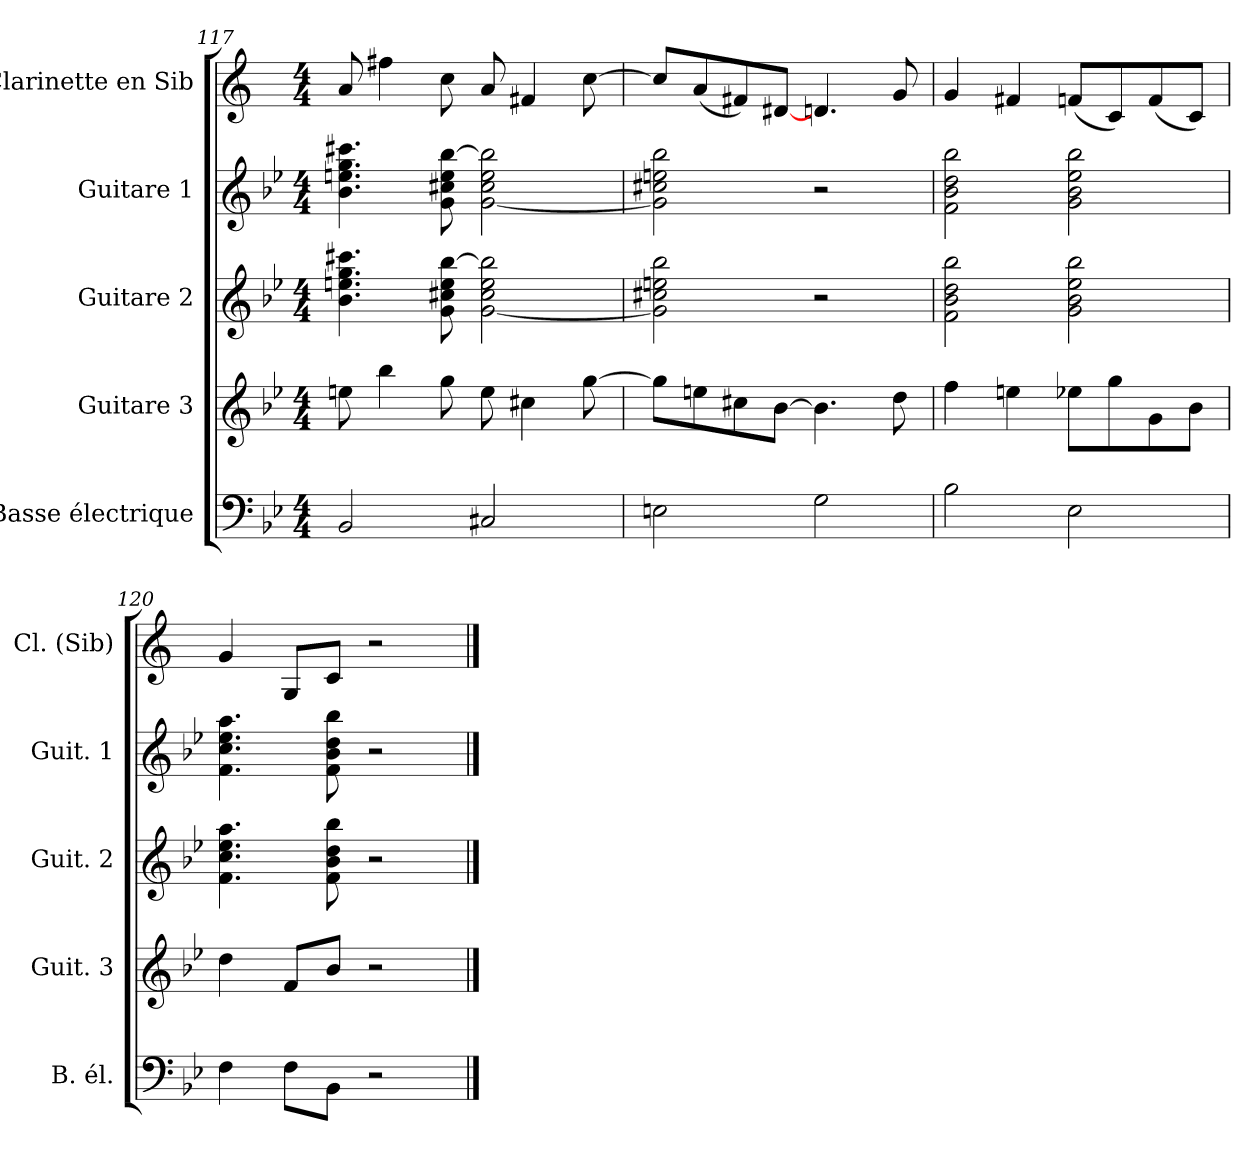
**kern	**kern	**kern	**kern	**kern
*part5	*part4	*part3	*part2	*part1
*staff5	*staff4	*staff3	*staff2	*staff1
*I"Basse électrique	*I"Guitare 3	*I"Guitare 2	*I"Guitare 1	*I"Clarinette en Sib
*I'B. él.	*I'Guit. 3	*I'Guit. 2	*I'Guit. 1	*I'Cl. (Sib)
!!LO:LB:g=z
*clefF4	*clefG2	*clefG2	*clefG2	*clefG2
*ITrd7c12	*ITrd7c12	*ITrd7c12	*ITrd7c12	*ITrd1c2
*k[b-e-]	*k[b-e-]	*k[b-e-]	*k[b-e-]	*k[b-e-]
*B-:	*B-:	*B-:	*B-:	*B-:
*M4/4	*M4/4	*M4/4	*M4/4	*M4/4
=117	=117	=117	=117	=117
2BBB-/	8en\	4.B-\ 4.en\ 4.g\ 4.cc#X\	4.B-\ 4.en\ 4.g\ 4.cc#X\	8g/
.	4b-\	.	.	4een\
.	8g\	8G\ 8c#X\ 8e\ [8b-\	8G\ 8c#X\ 8e\ [8b-\	8b-\
2CC#X/	8e\	[2G\ 2c#\ 2e\ 2b-\]	[2G\ 2c#\ 2e\ 2b-\]	8g/
.	4c#X\	.	.	4en/
.	[8g\	.	.	[8b-\
=118	=118	=118	=118	=118
2EEn\	8g\L]	2G\] 2c#X\ 2en\ 2b-\	2G\] 2c#X\ 2en\ 2b-\	8b-/L]
.	8en\	.	.	(<8g/
.	8c#X\	.	.	8en/)
.	[8B-\J	.	.	[8c#X/J
2GG\	4.B-\]	2r	2r	4.c/
.	8d\	.	.	8f/
=119	=119	=119	=119	=119
2BB-\	4f\	2F\ 2B-\ 2d\ 2b-\	2F\ 2B-\ 2d\ 2b-\	4f/
.	4en\	.	.	4en/
2EE-\	8e-X\L	2G\ 2B-\ 2e-\ 2b-\	2G\ 2B-\ 2e-\ 2b-\	(<8e-X/L
.	8g\	.	.	8B-/)
.	8G\	.	.	(<8e-/
.	8B-\J	.	.	8B-/J)
=120	=120	=120	=120	=120
4FF\	4d\	4.F\ 4.c\ 4.e-\ 4.a\	4.F\ 4.c\ 4.e-\ 4.a\	4f/
8FF\L	8F/L	.	.	8F/L
8BBB-\J	8B-/J	8F\ 8B-\ 8d\ 8b-\	8F\ 8B-\ 8d\ 8b-\	8B-/J
2r	2r	2r	2r	2r
==	==	==	==	==
*-	*-	*-	*-	*-
